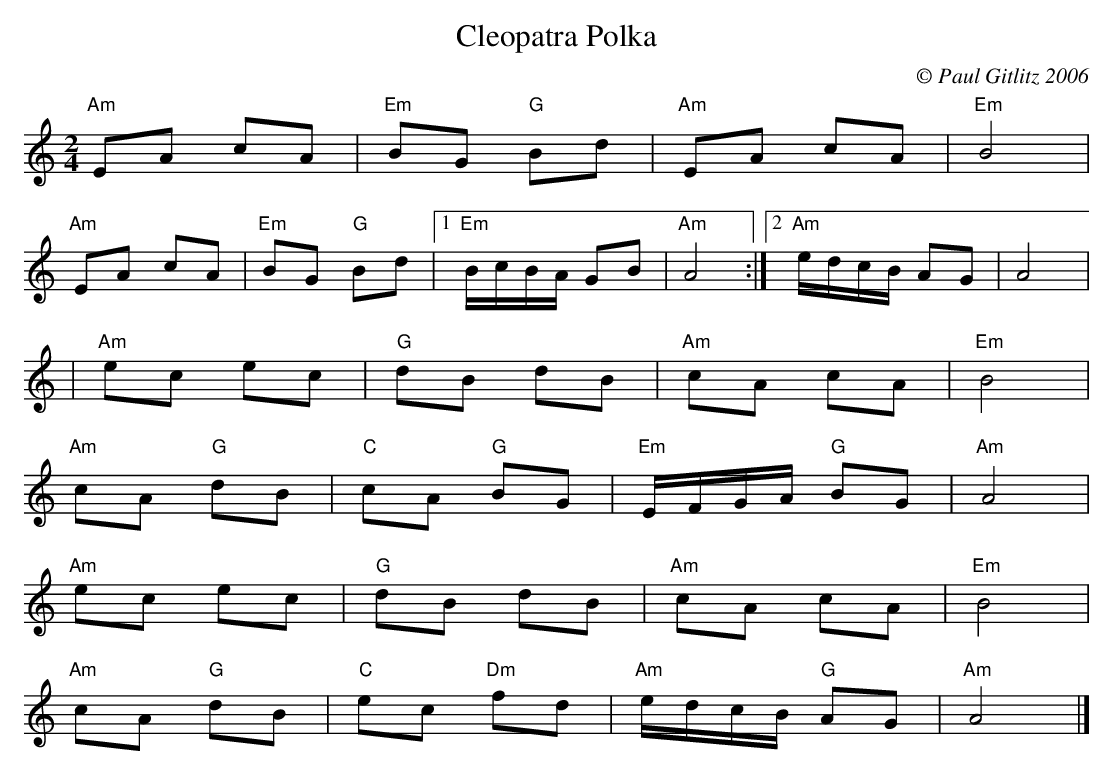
X:1
T:Cleopatra Polka
M:2/4
L:1/8
C:© Paul Gitlitz 2006
K:Am
"Am"EA cA| "Em"BG "G"Bd|"Am"EA  cA|"Em"B4|!
"Am"EA cA|"Em"BG "G"Bd|1"Em"B/c/B/A/ GB|"Am"A4:|2"Am"e/d/c/B/ AG|A4|!
|"Am"ec ec|"G"dB dB|"Am"cA cA|"Em"B4|!
"Am"cA "G"dB|"C"cA "G"BG|"Em"E/F/G/A/ "G"BG|"Am"A4|!
"Am"ec ec|"G"dB dB|"Am"cA cA|"Em"B4|!
"Am"cA "G"dB|"C"ec "Dm"fd|"Am"e/d/c/B/ "G"AG|"Am"A4|]
